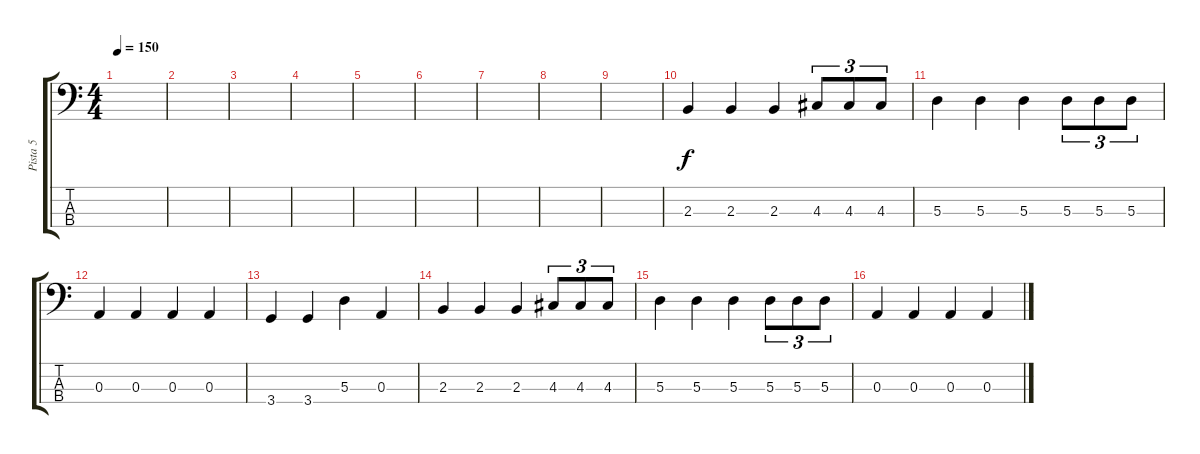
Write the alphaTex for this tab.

\track ("Pista 5" "Pista 5") {instrument electricbasspick}
\staff {score tabs}
\tuning (G2 D2 A1 E1) {hide}
\ts (4 4)
\tempo 150
\clef f4
\ks c
|
|
|
|
|
|
|
|
|
2.3.4 2.3.4 2.3.4 4.3.8{tu (3 2)} 4.3.8{tu (3 2)} 4.3.8{tu (3 2)} |
5.3.4 5.3.4 5.3.4 5.3.8{tu (3 2)} 5.3.8{tu (3 2)} 5.3.8{tu (3 2)} |
0.3.4 0.3.4 0.3.4 0.3.4 |
3.4.4 3.4.4 5.3.4 0.3.4 |
2.3.4 2.3.4 2.3.4 4.3.8{tu (3 2)} 4.3.8{tu (3 2)} 4.3.8{tu (3 2)} |
5.3.4 5.3.4 5.3.4 5.3.8{tu (3 2)} 5.3.8{tu (3 2)} 5.3.8{tu (3 2)} |
0.3.4 0.3.4 0.3.4 0.3.4
